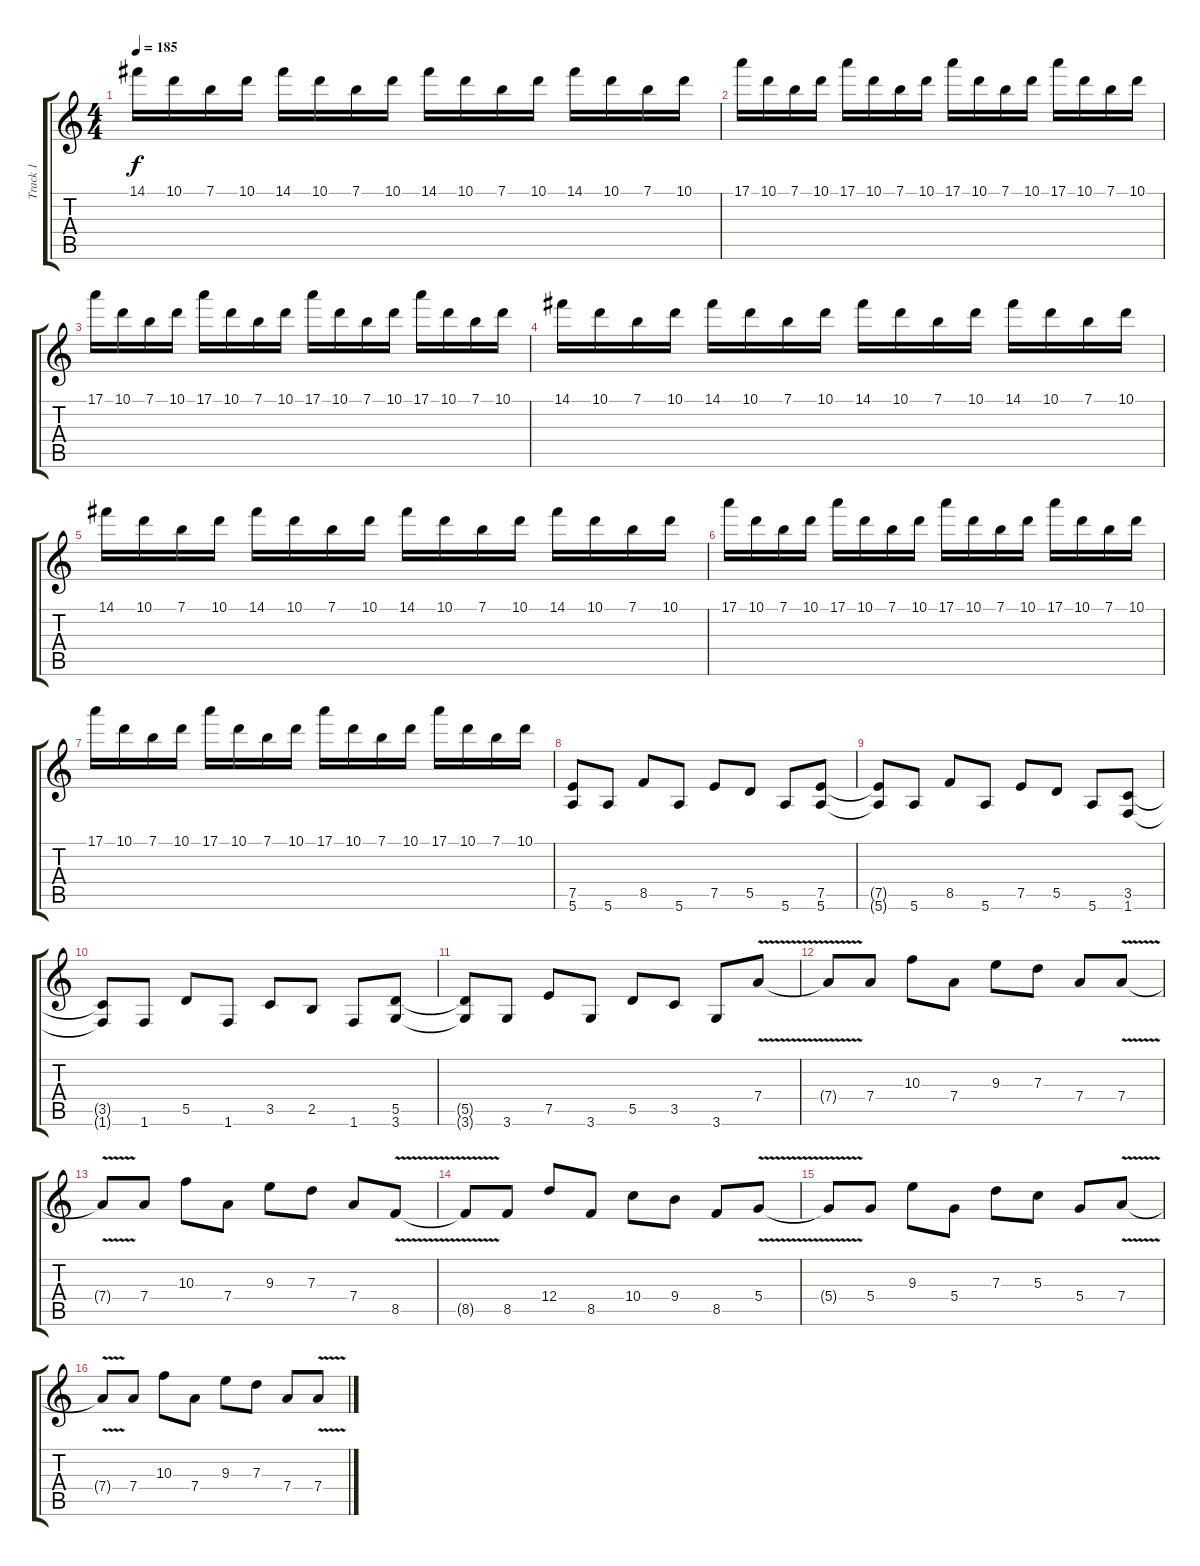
\track ("Track 1" "Track 1") {instrument overdrivenguitar}
\staff {score tabs}
\tuning (E4 B3 G3 D3 A2 E2) {hide}
\ts (4 4)
\tempo 185
\clef g2
\ks c
14.1.16{dy f} 10.1.16 7.1.16 10.1.16 14.1.16 10.1.16 7.1.16 10.1.16 14.1.16 10.1.16 7.1.16 10.1.16 14.1.16 10.1.16 7.1.16 10.1.16 |
17.1.16 10.1.16 7.1.16 10.1.16 17.1.16 10.1.16 7.1.16 10.1.16 17.1.16 10.1.16 7.1.16 10.1.16 17.1.16 10.1.16 7.1.16 10.1.16 |
17.1.16 10.1.16 7.1.16 10.1.16 17.1.16 10.1.16 7.1.16 10.1.16 17.1.16 10.1.16 7.1.16 10.1.16 17.1.16 10.1.16 7.1.16 10.1.16 |
14.1.16 10.1.16 7.1.16 10.1.16 14.1.16 10.1.16 7.1.16 10.1.16 14.1.16 10.1.16 7.1.16 10.1.16 14.1.16 10.1.16 7.1.16 10.1.16 |
14.1.16 10.1.16 7.1.16 10.1.16 14.1.16 10.1.16 7.1.16 10.1.16 14.1.16 10.1.16 7.1.16 10.1.16 14.1.16 10.1.16 7.1.16 10.1.16 |
17.1.16 10.1.16 7.1.16 10.1.16 17.1.16 10.1.16 7.1.16 10.1.16 17.1.16 10.1.16 7.1.16 10.1.16 17.1.16 10.1.16 7.1.16 10.1.16 |
17.1.16 10.1.16 7.1.16 10.1.16 17.1.16 10.1.16 7.1.16 10.1.16 17.1.16 10.1.16 7.1.16 10.1.16 17.1.16 10.1.16 7.1.16 10.1.16 |
(7.5 5.6).8 5.6.8 8.5.8 5.6.8 7.5.8 5.5.8 5.6.8 (7.5 5.6).8 |
(7.5{t} 5.6{t}).8 5.6.8 8.5.8 5.6.8 7.5.8 5.5.8 5.6.8 (3.5 1.6).8 |
(3.5{t} 1.6{t}).8 1.6.8 5.5.8 1.6.8 3.5.8 2.5.8 1.6.8 (5.5 3.6).8 |
(5.5{t} 3.6{t}).8 3.6.8 7.5.8 3.6.8 5.5.8 3.5.8 3.6.8 7.4{v}.8 |
7.4{t}.8 7.4.8 10.3.8 7.4.8 9.3.8 7.3.8 7.4.8 7.4{v}.8 |
7.4{t}.8 7.4.8 10.3.8 7.4.8 9.3.8 7.3.8 7.4.8 8.5{v}.8 |
8.5{t}.8 8.5.8 12.4.8 8.5.8 10.4.8 9.4.8 8.5.8 5.4{v}.8 |
5.4{t}.8 5.4.8 9.3.8 5.4.8 7.3.8 5.3.8 5.4.8 7.4{v}.8 |
7.4{t}.8 7.4.8 10.3.8 7.4.8 9.3.8 7.3.8 7.4.8 7.4{v}.8
